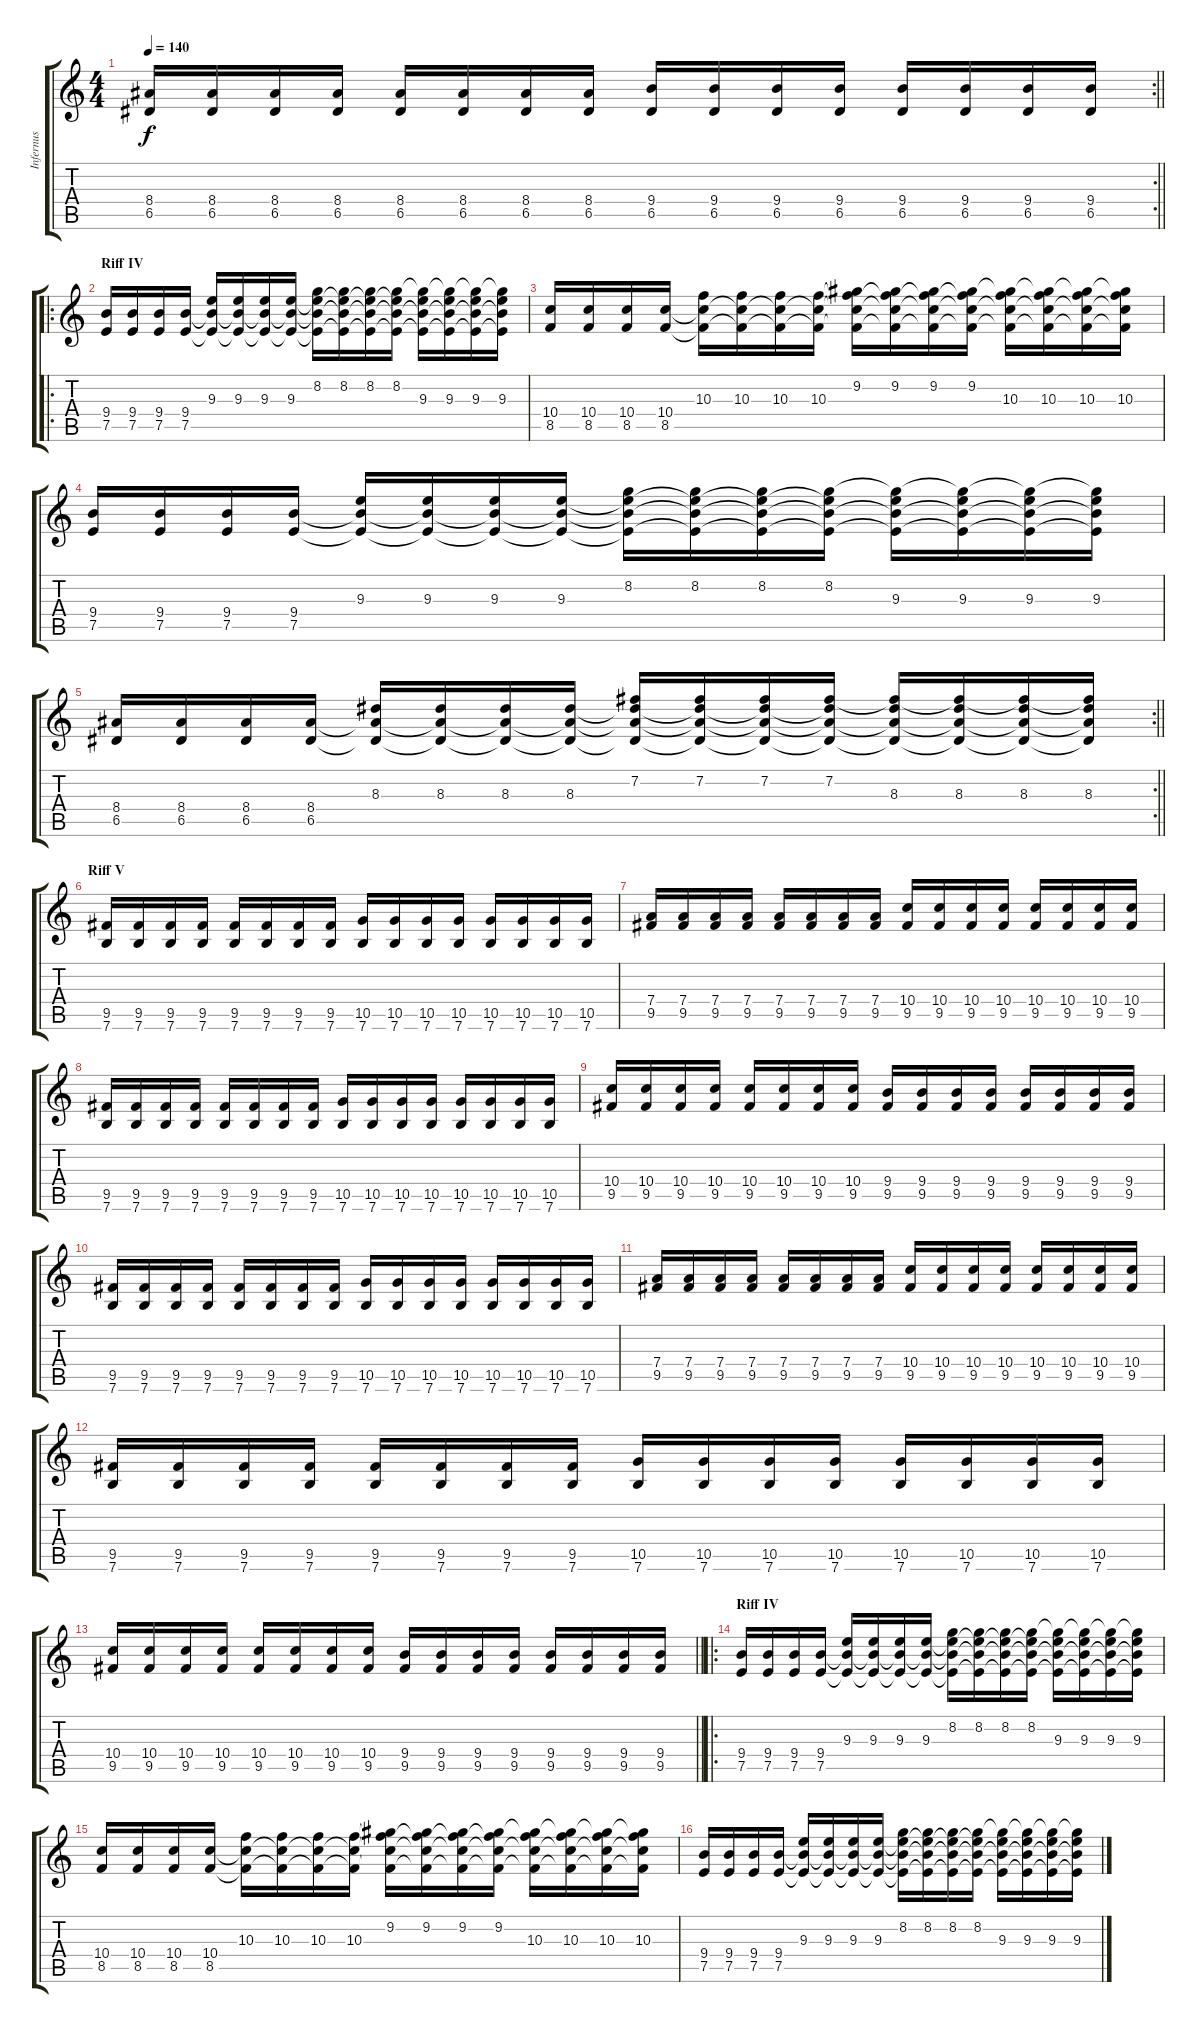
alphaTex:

\track ("Infernus" "Infernus") {instrument distortionguitar}
\staff {score tabs}
\tuning (E4 B3 G3 D3 A2 E2) {hide}
\rc 2
\ts (4 4)
\tempo 140
\clef g2
\barLineRight lightlight
\ks c
(8.4 6.5).16{dy f} (8.4 6.5).16 (8.4 6.5).16 (8.4 6.5).16 (8.4 6.5).16 (8.4 6.5).16 (8.4 6.5).16 (8.4 6.5).16 (9.4 6.5).16 (9.4 6.5).16 (9.4 6.5).16 (9.4 6.5).16 (9.4 6.5).16 (9.4 6.5).16 (9.4 6.5).16 (9.4 6.5).16 |
\ro
\section ("" "Riff IV")
(9.4 7.5).16 (9.4 7.5).16 (9.4 7.5).16 (9.4 7.5).16 (9.3 9.4{t} 7.5{t}).16 (9.3 9.4{t} 7.5{t}).16 (9.3 9.4{t} 7.5{t}).16 (9.3 9.4{t} 7.5{t}).16 (8.2 9.3{t} 9.4{t} 7.5{t}).16 (8.2 9.3{t} 9.4{t} 7.5{t}).16 (8.2 9.3{t} 9.4{t} 7.5{t}).16 (8.2 9.3{t} 9.4{t} 7.5{t}).16 (8.2{t} 9.3 9.4{t} 7.5{t}).16 (8.2{t} 9.3 9.4{t} 7.5{t}).16 (8.2{t} 9.3 9.4{t} 7.5{t}).16 (8.2{t} 9.3 9.4{t} 7.5{t}).16 |
(10.4 8.5).16 (10.4 8.5).16 (10.4 8.5).16 (10.4 8.5).16 (10.3 10.4{t} 8.5{t}).16 (10.3 10.4{t} 8.5{t}).16 (10.3 10.4{t} 8.5{t}).16 (10.3 10.4{t} 8.5{t}).16 (9.2 10.3{t} 10.4{t} 8.5{t}).16 (9.2 10.3{t} 10.4{t} 8.5{t}).16 (9.2 10.3{t} 10.4{t} 8.5{t}).16 (9.2 10.3{t} 10.4{t} 8.5{t}).16 (9.2{t} 10.3 10.4{t} 8.5{t}).16 (9.2{t} 10.3 10.4{t} 8.5{t}).16 (9.2{t} 10.3 10.4{t} 8.5{t}).16 (9.2{t} 10.3 10.4{t} 8.5{t}).16 |
(9.4 7.5).16 (9.4 7.5).16 (9.4 7.5).16 (9.4 7.5).16 (9.3 9.4{t} 7.5{t}).16 (9.3 9.4{t} 7.5{t}).16 (9.3 9.4{t} 7.5{t}).16 (9.3 9.4{t} 7.5{t}).16 (8.2 9.3{t} 9.4{t} 7.5{t}).16 (8.2 9.3{t} 9.4{t} 7.5{t}).16 (8.2 9.3{t} 9.4{t} 7.5{t}).16 (8.2 9.3{t} 9.4{t} 7.5{t}).16 (8.2{t} 9.3 9.4{t} 7.5{t}).16 (8.2{t} 9.3 9.4{t} 7.5{t}).16 (8.2{t} 9.3 9.4{t} 7.5{t}).16 (8.2{t} 9.3 9.4{t} 7.5{t}).16 |
\rc 2
\barLineRight lightlight
(8.4 6.5).16 (8.4 6.5).16 (8.4 6.5).16 (8.4 6.5).16 (8.3 8.4{t} 6.5{t}).16 (8.3 8.4{t} 6.5{t}).16 (8.3 8.4{t} 6.5{t}).16 (8.3 8.4{t} 6.5{t}).16 (7.2 8.3{t} 8.4{t} 6.5{t}).16 (7.2 8.3{t} 8.4{t} 6.5{t}).16 (7.2 8.3{t} 8.4{t} 6.5{t}).16 (7.2 8.3{t} 8.4{t} 6.5{t}).16 (7.2{t} 8.3 8.4{t} 6.5{t}).16 (7.2{t} 8.3 8.4{t} 6.5{t}).16 (7.2{t} 8.3 8.4{t} 6.5{t}).16 (7.2{t} 8.3 8.4{t} 6.5{t}).16 |
\section ("" "Riff V")
(9.5 7.6).16 (9.5 7.6).16 (9.5 7.6).16 (9.5 7.6).16 (9.5 7.6).16 (9.5 7.6).16 (9.5 7.6).16 (9.5 7.6).16 (10.5 7.6).16 (10.5 7.6).16 (10.5 7.6).16 (10.5 7.6).16 (10.5 7.6).16 (10.5 7.6).16 (10.5 7.6).16 (10.5 7.6).16 |
(7.4 9.5).16 (7.4 9.5).16 (7.4 9.5).16 (7.4 9.5).16 (7.4 9.5).16 (7.4 9.5).16 (7.4 9.5).16 (7.4 9.5).16 (10.4 9.5).16 (10.4 9.5).16 (10.4 9.5).16 (10.4 9.5).16 (10.4 9.5).16 (10.4 9.5).16 (10.4 9.5).16 (10.4 9.5).16 |
(9.5 7.6).16 (9.5 7.6).16 (9.5 7.6).16 (9.5 7.6).16 (9.5 7.6).16 (9.5 7.6).16 (9.5 7.6).16 (9.5 7.6).16 (10.5 7.6).16 (10.5 7.6).16 (10.5 7.6).16 (10.5 7.6).16 (10.5 7.6).16 (10.5 7.6).16 (10.5 7.6).16 (10.5 7.6).16 |
(10.4 9.5).16 (10.4 9.5).16 (10.4 9.5).16 (10.4 9.5).16 (10.4 9.5).16 (10.4 9.5).16 (10.4 9.5).16 (10.4 9.5).16 (9.4 9.5).16 (9.4 9.5).16 (9.4 9.5).16 (9.4 9.5).16 (9.4 9.5).16 (9.4 9.5).16 (9.4 9.5).16 (9.4 9.5).16 |
(9.5 7.6).16 (9.5 7.6).16 (9.5 7.6).16 (9.5 7.6).16 (9.5 7.6).16 (9.5 7.6).16 (9.5 7.6).16 (9.5 7.6).16 (10.5 7.6).16 (10.5 7.6).16 (10.5 7.6).16 (10.5 7.6).16 (10.5 7.6).16 (10.5 7.6).16 (10.5 7.6).16 (10.5 7.6).16 |
(7.4 9.5).16 (7.4 9.5).16 (7.4 9.5).16 (7.4 9.5).16 (7.4 9.5).16 (7.4 9.5).16 (7.4 9.5).16 (7.4 9.5).16 (10.4 9.5).16 (10.4 9.5).16 (10.4 9.5).16 (10.4 9.5).16 (10.4 9.5).16 (10.4 9.5).16 (10.4 9.5).16 (10.4 9.5).16 |
(9.5 7.6).16 (9.5 7.6).16 (9.5 7.6).16 (9.5 7.6).16 (9.5 7.6).16 (9.5 7.6).16 (9.5 7.6).16 (9.5 7.6).16 (10.5 7.6).16 (10.5 7.6).16 (10.5 7.6).16 (10.5 7.6).16 (10.5 7.6).16 (10.5 7.6).16 (10.5 7.6).16 (10.5 7.6).16 |
\barLineRight lightlight
(10.4 9.5).16 (10.4 9.5).16 (10.4 9.5).16 (10.4 9.5).16 (10.4 9.5).16 (10.4 9.5).16 (10.4 9.5).16 (10.4 9.5).16 (9.4 9.5).16 (9.4 9.5).16 (9.4 9.5).16 (9.4 9.5).16 (9.4 9.5).16 (9.4 9.5).16 (9.4 9.5).16 (9.4 9.5).16 |
\ro
\section ("" "Riff IV")
(9.4 7.5).16 (9.4 7.5).16 (9.4 7.5).16 (9.4 7.5).16 (9.3 9.4{t} 7.5{t}).16 (9.3 9.4{t} 7.5{t}).16 (9.3 9.4{t} 7.5{t}).16 (9.3 9.4{t} 7.5{t}).16 (8.2 9.3{t} 9.4{t} 7.5{t}).16 (8.2 9.3{t} 9.4{t} 7.5{t}).16 (8.2 9.3{t} 9.4{t} 7.5{t}).16 (8.2 9.3{t} 9.4{t} 7.5{t}).16 (8.2{t} 9.3 9.4{t} 7.5{t}).16 (8.2{t} 9.3 9.4{t} 7.5{t}).16 (8.2{t} 9.3 9.4{t} 7.5{t}).16 (8.2{t} 9.3 9.4{t} 7.5{t}).16 |
(10.4 8.5).16 (10.4 8.5).16 (10.4 8.5).16 (10.4 8.5).16 (10.3 10.4{t} 8.5{t}).16 (10.3 10.4{t} 8.5{t}).16 (10.3 10.4{t} 8.5{t}).16 (10.3 10.4{t} 8.5{t}).16 (9.2 10.3{t} 10.4{t} 8.5{t}).16 (9.2 10.3{t} 10.4{t} 8.5{t}).16 (9.2 10.3{t} 10.4{t} 8.5{t}).16 (9.2 10.3{t} 10.4{t} 8.5{t}).16 (9.2{t} 10.3 10.4{t} 8.5{t}).16 (9.2{t} 10.3 10.4{t} 8.5{t}).16 (9.2{t} 10.3 10.4{t} 8.5{t}).16 (9.2{t} 10.3 10.4{t} 8.5{t}).16 |
(9.4 7.5).16 (9.4 7.5).16 (9.4 7.5).16 (9.4 7.5).16 (9.3 9.4{t} 7.5{t}).16 (9.3 9.4{t} 7.5{t}).16 (9.3 9.4{t} 7.5{t}).16 (9.3 9.4{t} 7.5{t}).16 (8.2 9.3{t} 9.4{t} 7.5{t}).16 (8.2 9.3{t} 9.4{t} 7.5{t}).16 (8.2 9.3{t} 9.4{t} 7.5{t}).16 (8.2 9.3{t} 9.4{t} 7.5{t}).16 (8.2{t} 9.3 9.4{t} 7.5{t}).16 (8.2{t} 9.3 9.4{t} 7.5{t}).16 (8.2{t} 9.3 9.4{t} 7.5{t}).16 (8.2{t} 9.3 9.4{t} 7.5{t}).16
